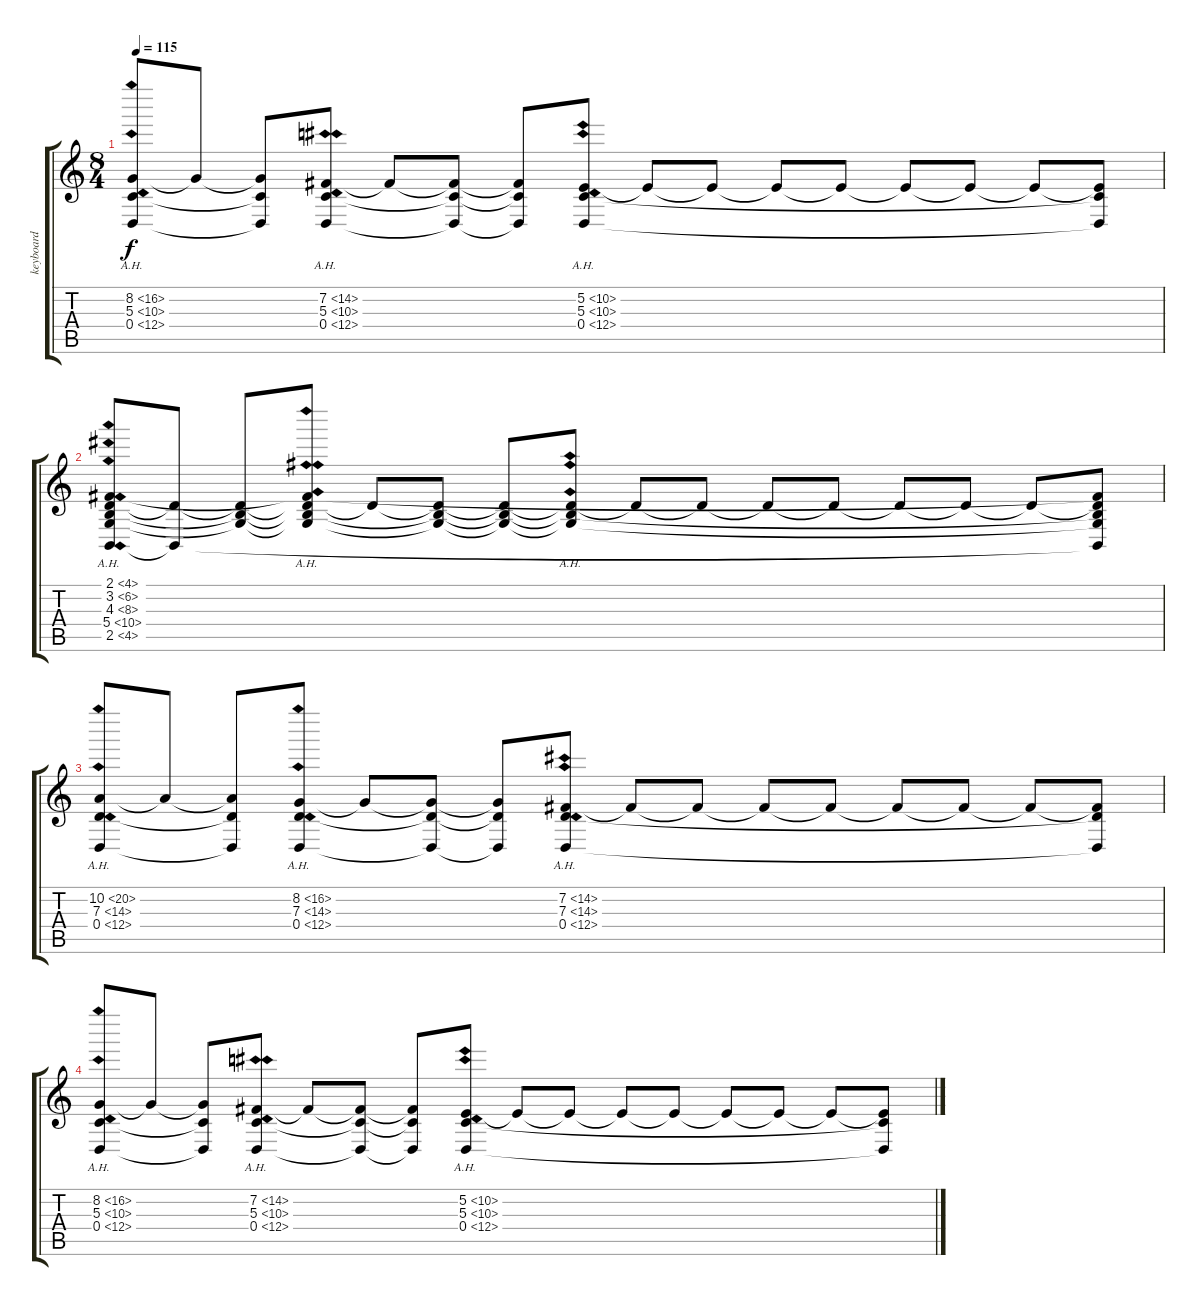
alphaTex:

\track ("keyboard" "keyboard") {instrument stringensemble1}
\staff {score tabs}
\tuning (E4 B3 G3 D3 A2 E2) {hide}
\ts (8 4)
\tempo 115
\clef g2
\ks c
(8.2{ah 8} 5.3{ah 5} 0.4{ah 12}).8{dy f} 8.2{t}.8 (8.2{t} 5.3{t} 0.4{t}).8 (7.2{ah 7} 5.3{ah 5} 0.4{ah 12}).8 7.2{t}.8 (7.2{t} 5.3{t} 0.4{t}).8 (7.2{t} 5.3{t} 0.4{t}).8 (5.2{ah 5} 5.3{ah 5} 0.4{ah 12}).8 5.2{t}.8 5.2{t}.8 5.2{t}.8 5.2{t}.8 5.2{t}.8 5.2{t}.8 5.2{t}.8 (5.2{t} 5.3{t} 0.4{t}).8 |
(2.1{ah 2} 3.2{ah 3} 4.3{ah 4} 5.4{ah 5} 2.5{ah 2}).8 (3.2{t} 2.5{t}).8 (3.2{t} 4.3{t} 5.4{t}).8 (2.1{ah 12 t} 3.2{ah 8 t} 4.3{ah 7 t} 5.4{ah 12 t}).8 3.2{t}.8 (3.2{t} 4.3{t} 5.4{t}).8 (3.2{t} 4.3{t} 5.4{t}).8 (3.2{ah 7 t} 4.3{ah 7 t} 5.4{ah 12 t}).8 3.2{t}.8 3.2{t}.8 3.2{t}.8 3.2{t}.8 3.2{t}.8 3.2{t}.8 3.2{t}.8 (2.1{t} 3.2{t} 4.3{t} 5.4{t} 2.5{t}).8 |
(10.2{ah 10} 7.3{ah 7} 0.4{ah 12}).8 10.2{t}.8 (10.2{t} 7.3{t} 0.4{t}).8 (8.2{ah 8} 7.3{ah 7} 0.4{ah 12}).8 8.2{t}.8 (8.2{t} 7.3{t} 0.4{t}).8 (8.2{t} 7.3{t} 0.4{t}).8 (7.2{ah 7} 7.3{ah 7} 0.4{ah 12}).8 7.2{t}.8 7.2{t}.8 7.2{t}.8 7.2{t}.8 7.2{t}.8 7.2{t}.8 7.2{t}.8 (7.2{t} 7.3{t} 0.4{t}).8 |
(8.2{ah 8} 5.3{ah 5} 0.4{ah 12}).8 8.2{t}.8 (8.2{t} 5.3{t} 0.4{t}).8 (7.2{ah 7} 5.3{ah 5} 0.4{ah 12}).8 7.2{t}.8 (7.2{t} 5.3{t} 0.4{t}).8 (7.2{t} 5.3{t} 0.4{t}).8 (5.2{ah 5} 5.3{ah 5} 0.4{ah 12}).8 5.2{t}.8 5.2{t}.8 5.2{t}.8 5.2{t}.8 5.2{t}.8 5.2{t}.8 5.2{t}.8 (5.2{t} 5.3{t} 0.4{t}).8
